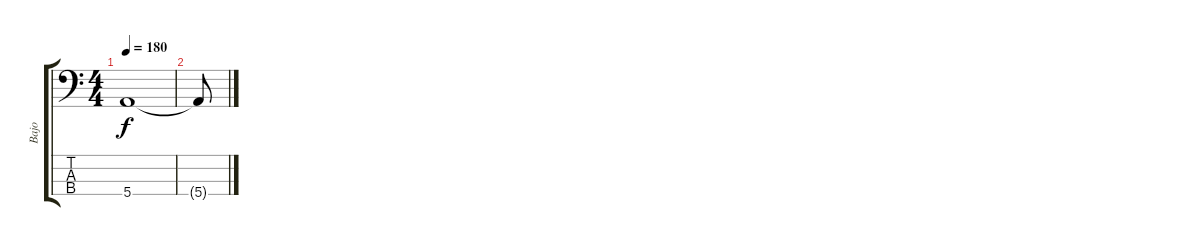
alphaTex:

\track ("Bajo" "Bajo") {instrument electricbassfinger}
\staff {score tabs}
\tuning (G2 D2 A1 E1) {hide}
\ts (4 4)
\tempo 180
\clef f4
\ks c
5.4.1{dy f} |
5.4{t}.8
